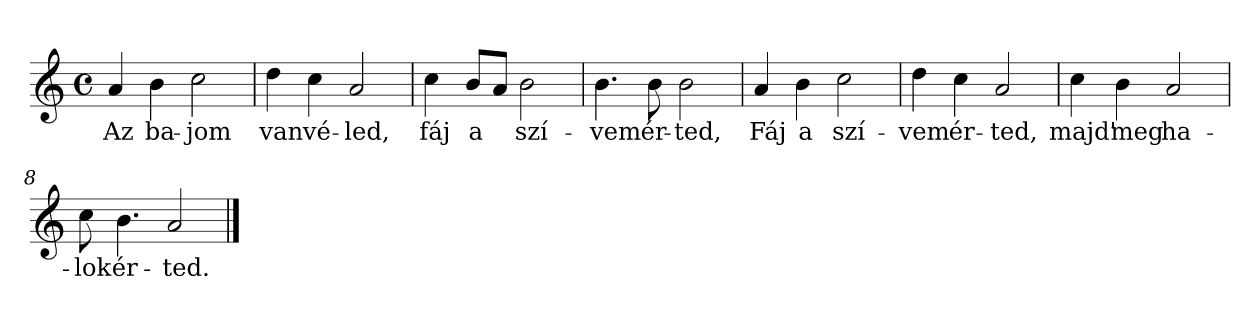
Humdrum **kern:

**kern	**text
*part1	*part1
*staff1	*staff1
*clefG2	*
*k[]	*
*C:	*
*M4/4	*
*met(c)	*
=1	=1
!	!LO:LY:b
4a/	Az
!	!LO:LY:b
4b\	ba-
!	!LO:LY:b
2cc\	-jom
=2	=2
!	!LO:LY:b
4dd\	van
!	!LO:LY:b
4cc\	vé-
!	!LO:LY:b
2a/	-led,
=3	=3
!	!LO:LY:b
4cc\	fáj
!	!LO:LY:b
8b/L	a
8a/J	.
!	!LO:LY:b
2b\	szí-
=4	=4
!	!LO:LY:b
4.b\	-vem
!	!LO:LY:b
8b\	ér-
!	!LO:LY:b
2b\	-ted,
!!LO:LB:g=z
=5	=5
!	!LO:LY:b
4a/	Fáj
!	!LO:LY:b
4b\	a
!	!LO:LY:b
2cc\	szí-
=6	=6
!	!LO:LY:b
4dd\	-vem
!	!LO:LY:b
4cc\	ér-
!	!LO:LY:b
2a/	-ted,
=7	=7
!	!LO:LY:b
4cc\	majd'
!	!LO:LY:b
4b\	meg
!	!LO:LY:b
2a/	ha-
=8	=8
!	!LO:LY:b
8cc\	-lok
!	!LO:LY:b
4.b\	ér-
!	!LO:LY:b
2a/	-ted.
==	==
*-	*-
